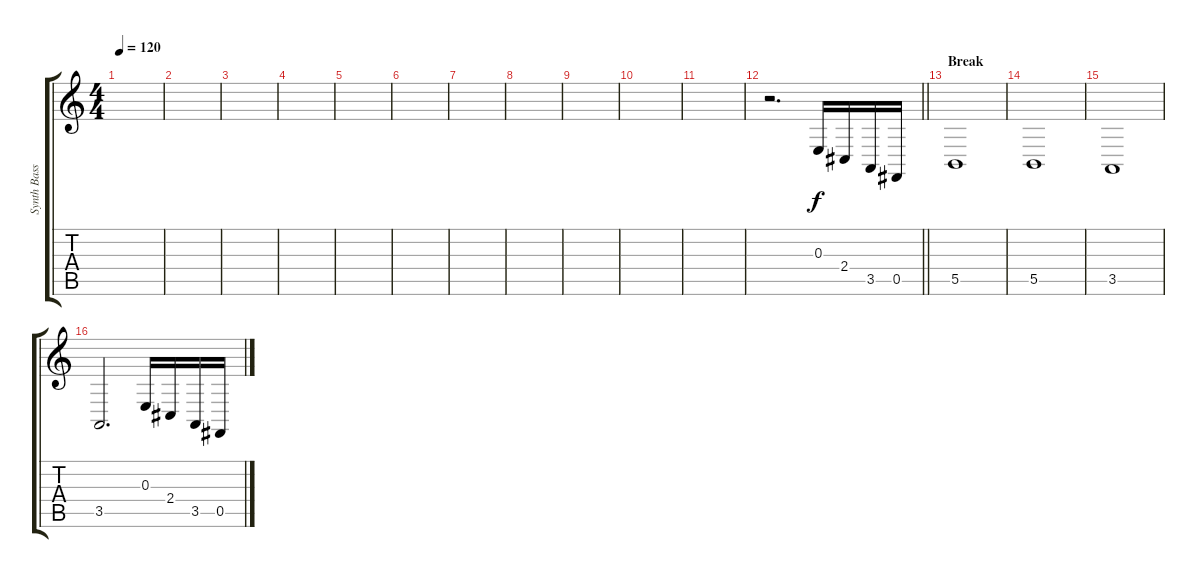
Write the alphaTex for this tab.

\track ("Synth Bass" "Synth Bass") {instrument lead8bassandlead}
\staff {score tabs}
\tuning (Db4 Ab3 E3 B2 Gb2 B1) {hide}
\ts (4 4)
\tempo 120
\clef g2
\ks c
|
|
|
|
|
|
|
|
|
|
|
\barLineRight lightlight
r.2{d} 0.3.16 2.4.16 3.5.16 0.5.16 |
\section ("" "Break")
5.5.1 |
5.5.1 |
3.5.1 |
3.5.2{d} 0.3.16 2.4.16 3.5.16 0.5.16
